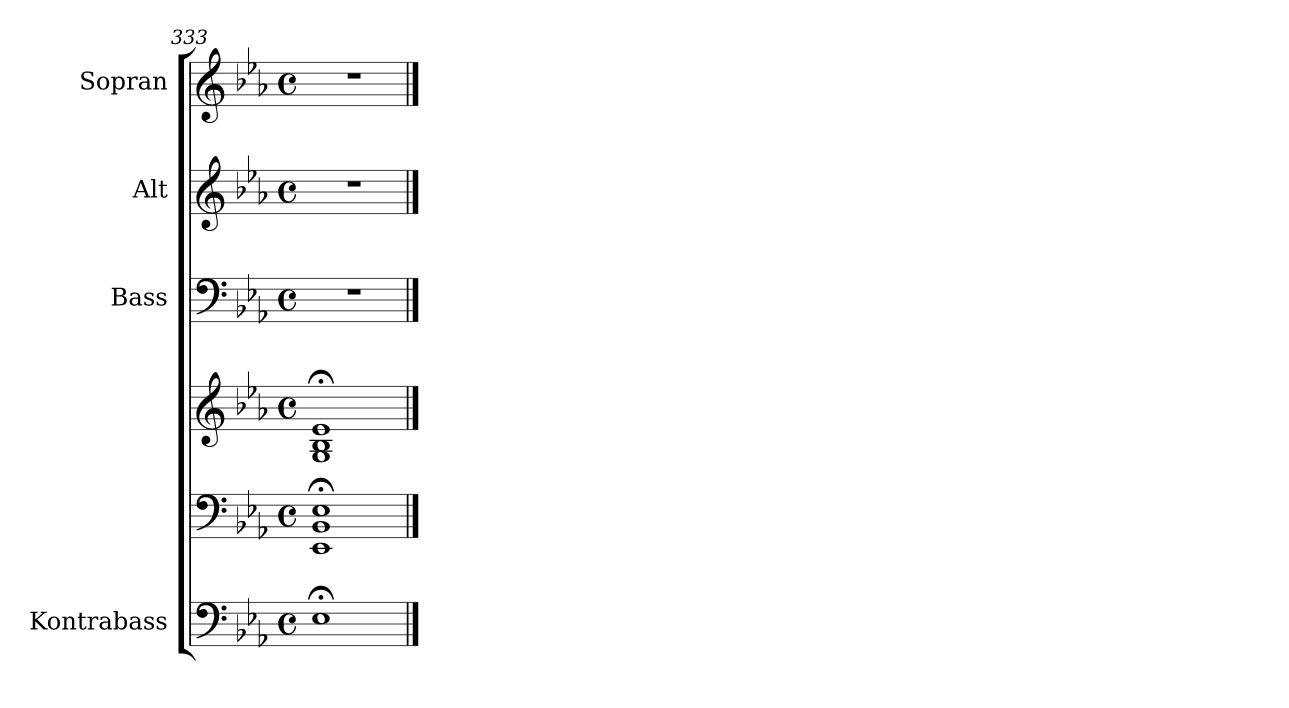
**kern	**kern	**kern	**kern	**kern	**kern
*part5	*part4	*part4	*part3	*part2	*part1
*staff6	*staff5	*staff4	*staff3	*staff2	*staff1
*I"Kontrabass	*	*	*I"Bass	*I"Alt	*I"Sopran
*I'Kb.	*	*	*I'B.	*I'A.	*I'S.
*clefF4	*clefF4	*clefG2	*clefF4	*clefG2	*clefG2
*ITrd7c12	*	*	*	*	*
*k[b-e-a-]	*k[b-e-a-]	*k[b-e-a-]	*k[b-e-a-]	*k[b-e-a-]	*k[b-e-a-]
*E-:	*E-:	*E-:	*E-:	*E-:	*E-:
*M4/4	*M4/4	*M4/4	*M4/4	*M4/4	*M4/4
*met(c)	*met(c)	*met(c)	*met(c)	*met(c)	*met(c)
=333	=333	=333	=333	=333	=333
1EE-;<	1EE-;< 1BB-;< 1E-;<	1G;< 1B-;< 1e-;<	1r	1r	1r
==	==	==	==	==	==
*-	*-	*-	*-	*-	*-
